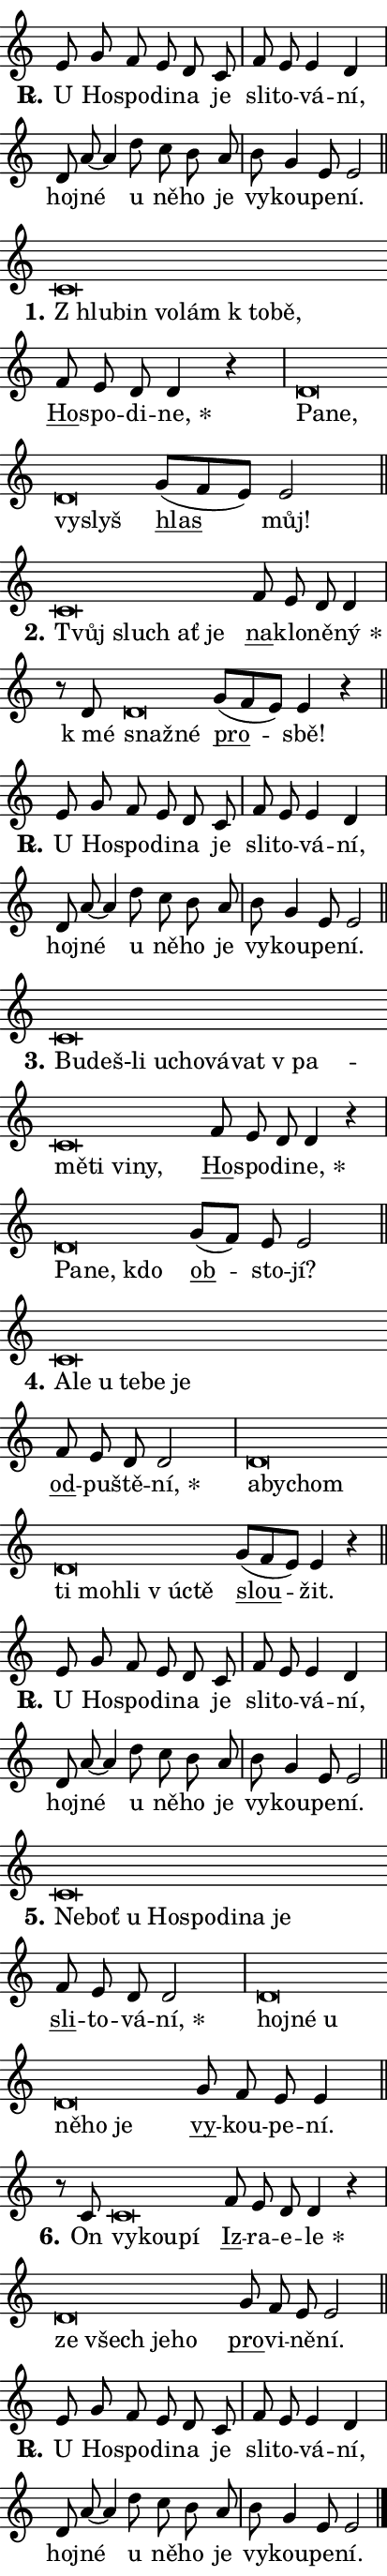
\version "2.24.0"
\header { tagline = "" }
\paper {
  indent = 0\cm
  top-margin = 0\cm
  right-margin = 0\cm
  bottom-margin = 0\cm
  left-margin = 0\cm
  paper-width = 7\cm
  page-breaking = #ly:one-page-breaking
  system-system-spacing.basic-distance = #11
  score-system-spacing.basic-distance = #11
  ragged-last = ##f
}


%% Author: Thomas Morley
%% https://lists.gnu.org/archive/html/lilypond-user/2020-05/msg00002.html
#(define (line-position grob)
"Returns position of @var[grob} in current system:
   @code{'start}, if at first time-step
   @code{'end}, if at last time-step
   @code{'middle} otherwise
"
  (let* ((col (ly:item-get-column grob))
         (ln (ly:grob-object col 'left-neighbor))
         (rn (ly:grob-object col 'right-neighbor))
         (col-to-check-left (if (ly:grob? ln) ln col))
         (col-to-check-right (if (ly:grob? rn) rn col))
         (break-dir-left
           (and
             (ly:grob-property col-to-check-left 'non-musical #f)
             (ly:item-break-dir col-to-check-left)))
         (break-dir-right
           (and
             (ly:grob-property col-to-check-right 'non-musical #f)
             (ly:item-break-dir col-to-check-right))))
        (cond ((eqv? 1 break-dir-left) 'start)
              ((eqv? -1 break-dir-right) 'end)
              (else 'middle))))

#(define (tranparent-at-line-position vctor)
  (lambda (grob)
  "Relying on @code{line-position} select the relevant enry from @var{vctor}.
Used to determine transparency,"
    (case (line-position grob)
      ((end) (not (vector-ref vctor 0)))
      ((middle) (not (vector-ref vctor 1)))
      ((start) (not (vector-ref vctor 2))))))

noteHeadBreakVisibility =
#(define-music-function (break-visibility)(vector?)
"Makes @code{NoteHead}s transparent relying on @var{break-visibility}"
#{
  \override NoteHead.transparent =
    #(tranparent-at-line-position break-visibility)
#})

#(define delete-ledgers-for-transparent-note-heads
  (lambda (grob)
    "Reads whether a @code{NoteHead} is transparent.
If so this @code{NoteHead} is removed from @code{'note-heads} from
@var{grob}, which is supposed to be @code{LedgerLineSpanner}.
As a result ledgers are not printed for this @code{NoteHead}"
    (let* ((nhds-array (ly:grob-object grob 'note-heads))
           (nhds-list
             (if (ly:grob-array? nhds-array)
                 (ly:grob-array->list nhds-array)
                 '()))
           ;; Relies on the transparent-property being done before
           ;; Staff.LedgerLineSpanner.after-line-breaking is executed.
           ;; This is fragile ...
           (to-keep
             (remove
               (lambda (nhd)
                 (ly:grob-property nhd 'transparent #f))
               nhds-list)))
      ;; TODO find a better method to iterate over grob-arrays, similiar
      ;; to filter/remove etc for lists
      ;; For now rebuilt from scratch
      (set! (ly:grob-object grob 'note-heads)  '())
      (for-each
        (lambda (nhd)
          (ly:pointer-group-interface::add-grob grob 'note-heads nhd))
        to-keep))))

hideNotes = {
  \noteHeadBreakVisibility #begin-of-line-visible
}
unHideNotes = {
  \noteHeadBreakVisibility #all-visible
}

% work-around for resetting accidentals
% https://lilypond.org/doc/v2.23/Documentation/notation/displaying-rhythms#unmetered-music
cadenzaMeasure = {
  \cadenzaOff
  \partial 1024 s1024
  \cadenzaOn
}

#(define-markup-command (accent layout props text) (markup?)
  "Underline accented syllable"
  (interpret-markup layout props
    #{\markup \override #'(offset . 4.3) \underline { #text }#}))

responsum = \markup \concat {
  "R" \hspace #-1.05 \path #0.1 #'((moveto 0 0.07) (lineto 0.9 0.8)) \hspace #0.05 "."
}

\layout {
    \context {
        \Staff
        \remove "Time_signature_engraver"
        \override LedgerLineSpanner.after-line-breaking = #delete-ledgers-for-transparent-note-heads
    }
    \context {
        \Voice {
            \override NoteHead.output-attributes = #'((class . "notehead"))
            \override Hairpin.height = #0.55
        }
    }
    \context {
        \Lyrics {
            \override StanzaNumber.output-attributes = #'((class . "stanzanumber"))
            \override LyricSpace.minimum-distance = #0.9
            \override LyricText.font-name = #"TeX Gyre Schola"
            \override LyricText.font-size = 1
            \override StanzaNumber.font-name = #"TeX Gyre Schola Bold"
            \override StanzaNumber.font-size = 1
        }
    }
}

% magnetic-lyrics.ily
%
%   written by
%     Jean Abou Samra <jean@abou-samra.fr>
%     Werner Lemberg <wl@gnu.org>
%
%   adapted by
%     Jiri Hon <jiri.hon@gmail.com>
%
% Version 2022-Apr-15

% https://www.mail-archive.com/lilypond-user@gnu.org/msg149350.html

#(define (Left_hyphen_pointer_engraver context)
   "Collect syllable-hyphen-syllable occurrences in lyrics and store
them in properties.  This engraver only looks to the left.  For
example, if the lyrics input is @code{foo -- bar}, it does the
following.

@itemize @bullet
@item
Set the @code{text} property of the @code{LyricHyphen} grob between
@q{foo} and @q{bar} to @code{foo}.

@item
Set the @code{left-hyphen} property of the @code{LyricText} grob with
text @q{foo} to the @code{LyricHyphen} grob between @q{foo} and
@q{bar}.
@end itemize

Use this auxiliary engraver in combination with the
@code{lyric-@/text::@/apply-@/magnetic-@/offset!} hook."
   (let ((hyphen #f)
         (text #f))
     (make-engraver
      (acknowledgers
       ((lyric-syllable-interface engraver grob source-engraver)
        (set! text grob)))
      (end-acknowledgers
       ((lyric-hyphen-interface engraver grob source-engraver)
        ;(when (not (grob::has-interface grob 'lyric-space-interface))
          (set! hyphen grob)));)
      ((stop-translation-timestep engraver)
       (when (and text hyphen)
         (ly:grob-set-object! text 'left-hyphen hyphen))
       (set! text #f)
       (set! hyphen #f)))))

#(define (lyric-text::apply-magnetic-offset! grob)
   "If the space between two syllables is less than the value in
property @code{LyricText@/.details@/.squash-threshold}, move the right
syllable to the left so that it gets concatenated with the left
syllable.

Use this function as a hook for
@code{LyricText@/.after-@/line-@/breaking} if the
@code{Left_@/hyphen_@/pointer_@/engraver} is active."
   (let ((hyphen (ly:grob-object grob 'left-hyphen #f)))
     (when hyphen
       (let ((left-text (ly:spanner-bound hyphen LEFT)))
         (when (grob::has-interface left-text 'lyric-syllable-interface)
           (let* ((common (ly:grob-common-refpoint grob left-text X))
                  (this-x-ext (ly:grob-extent grob common X))
                  (left-x-ext
                   (begin
                     ;; Trigger magnetism for left-text.
                     (ly:grob-property left-text 'after-line-breaking)
                     (ly:grob-extent left-text common X)))
                  ;; `delta` is the gap width between two syllables.
                  (delta (- (interval-start this-x-ext)
                            (interval-end left-x-ext)))
                  (details (ly:grob-property grob 'details))
                  (threshold (assoc-get 'squash-threshold details 0.2)))
             (when (< delta threshold)
               (let* (;; We have to manipulate the input text so that
                      ;; ligatures crossing syllable boundaries are not
                      ;; disabled.  For languages based on the Latin
                      ;; script this is essentially a beautification.
                      ;; However, for non-Western scripts it can be a
                      ;; necessity.
                      (lt (ly:grob-property left-text 'text))
                      (rt (ly:grob-property grob 'text))
                      (is-space (grob::has-interface hyphen 'lyric-space-interface))
                      (space (if is-space " " ""))
                      (space-markup (grob-interpret-markup grob " "))
                      (space-size (interval-length (ly:stencil-extent space-markup X)))
                      (extra-delta (if is-space space-size 0))
                      ;; Append new syllable.
                      (ltrt-space (if (and (string? lt) (string? rt))
                                (string-append lt space rt)
                                (make-concat-markup (list lt space rt))))
                      ;; Right-align `ltrt` to the right side.
                      (ltrt-space-markup (grob-interpret-markup
                               grob
                               (make-translate-markup
                                (cons (interval-length this-x-ext) 0)
                                (make-right-align-markup ltrt-space)))))
                 (begin
                   ;; Don't print `left-text`.
                   (ly:grob-set-property! left-text 'stencil #f)
                   ;; Set text and stencil (which holds all collected
                   ;; syllables so far) and shift it to the left.
                   (ly:grob-set-property! grob 'text ltrt-space)
                   (ly:grob-set-property! grob 'stencil ltrt-space-markup)
                   (ly:grob-translate-axis! grob (- (- delta extra-delta)) X))))))))))


#(define (lyric-hyphen::displace-bounds-first grob)
   ;; Make very sure this callback isn't triggered too early.
   (let ((left (ly:spanner-bound grob LEFT))
         (right (ly:spanner-bound grob RIGHT)))
     (ly:grob-property left 'after-line-breaking)
     (ly:grob-property right 'after-line-breaking)
     (ly:lyric-hyphen::print grob)))

squashThreshold = #0.4

\layout {
  \context {
    \Lyrics
    \consists #Left_hyphen_pointer_engraver
    \override LyricText.after-line-breaking =
      #lyric-text::apply-magnetic-offset!
    \override LyricHyphen.stencil = #lyric-hyphen::displace-bounds-first
    \override LyricText.details.squash-threshold = \squashThreshold
    \override LyricHyphen.minimum-distance = 0
    \override LyricHyphen.minimum-length = \squashThreshold
  }
}

squash = \override LyricText.details.squash-threshold = 9999
unSquash = \override LyricText.details.squash-threshold = \squashThreshold

left = \override LyricText.self-alignment-X = #LEFT
unLeft = \revert LyricText.self-alignment-X

starOffset = #(lambda (grob) 
                (let ((x_offset (ly:self-alignment-interface::aligned-on-x-parent grob)))
                  (if (= x_offset 0) 0 (+ x_offset 1.2))))

star = #(define-music-function (syllable)(string?)
"Append star separator at the end of a syllable"
#{
  \once \override LyricText.X-offset = #starOffset
  \lyricmode { \markup {
    #syllable
    \override #'((font-name . "TeX Gyre Schola Bold")) \hspace #0.2 \lower #0.65 \larger "*"
  } }
#})

starAccent = #(define-music-function (syllable)(string?)
"Append star separator at the end of a syllable and make accent"
#{
  \once \override LyricText.X-offset = #starOffset
  \lyricmode { \markup {
    \accent #syllable
    \override #'((font-name . "TeX Gyre Schola Bold")) \hspace #0.2 \lower #0.65 \larger "*"
  } }
#})

breath = #(define-music-function (syllable)(string?)
"Append breathing indicator at the end of a syllable"
#{
  \lyricmode { \markup { #syllable "+" } }
#})

optionalBreath = #(define-music-function (syllable)(string?)
"Append optional breathing indicator at the end of a syllable"
#{
  \lyricmode { \markup { #syllable "(+)" } }
#})


\score {
    <<
        \new Voice = "melody" { \cadenzaOn \key c \major \relative { e'8 g f e d c \cadenzaMeasure \bar "|" f e e4 d \cadenzaMeasure \bar "|" d8 a'8~ a4 \bar "" d8 c b a \cadenzaMeasure \bar "|" b g4 e8 e2 \cadenzaMeasure \bar "||" \break } }
        \new Lyrics \lyricsto "melody" { \lyricmode { \set stanza = \responsum
U Ho -- spo -- di -- na je sli -- to -- vá -- ní, hoj -- né u ně -- ho je vy -- kou -- pe -- ní. } }
    >>
    \layout {}
}

\score {
    <<
        \new Voice = "melody" { \cadenzaOn \key c \major \relative { c'\breve*1/16 \hideNotes \breve*1/16 \bar "" \breve*1/16 \bar "" \breve*1/16 \bar "" \breve*1/16 \breve*1/16 \bar "" \unHideNotes \bar "" f8 e d d4 r \cadenzaMeasure \bar "|" d\breve*1/16 \hideNotes \breve*1/16 \bar "" \breve*1/16 \breve*1/16 \bar "" \unHideNotes \bar "" g8[( f e)] e2 \cadenzaMeasure \bar "||" \break } }
        \new Lyrics \lyricsto "melody" { \lyricmode { \set stanza = "1."
\left "Z hlu" -- \squash bin vo -- lám "k to" -- bě, \unLeft \unSquash \markup \accent Ho -- spo -- di -- \star ne, \left Pa -- \squash ne, vy -- slyš \unLeft \unSquash \markup \accent hlas můj! } }
    >>
    \layout {}
}

\score {
    <<
        \new Voice = "melody" { \cadenzaOn \key c \major \relative { c'\breve*1/16 \hideNotes \breve*1/16 \bar "" \breve*1/16 \breve*1/16 \bar "" \unHideNotes \bar "" f8 e d d4 \cadenzaMeasure \bar "|" r8 d8 d\breve*1/16 \hideNotes \breve*1/16 \bar "" \unHideNotes \bar "" g8[( f e)] e4 r \cadenzaMeasure \bar "||" \break } }
        \new Lyrics \lyricsto "melody" { \lyricmode { \set stanza = "2."
\left Tvůj \squash sluch ať je \unLeft \unSquash \markup \accent na -- klo -- ně -- \star ný "k mé" \left snaž -- \squash né \unLeft \unSquash \markup \accent pro -- sbě! } }
    >>
    \layout {}
}

\score {
    <<
        \new Voice = "melody" { \cadenzaOn \key c \major \relative { e'8 g f e d c \cadenzaMeasure \bar "|" f e e4 d \cadenzaMeasure \bar "|" d8 a'8~ a4 \bar "" d8 c b a \cadenzaMeasure \bar "|" b g4 e8 e2 \cadenzaMeasure \bar "||" \break } }
        \new Lyrics \lyricsto "melody" { \lyricmode { \set stanza = \responsum
U Ho -- spo -- di -- na je sli -- to -- vá -- ní, hoj -- né u ně -- ho je vy -- kou -- pe -- ní. } }
    >>
    \layout {}
}

\score {
    <<
        \new Voice = "melody" { \cadenzaOn \key c \major \relative { c'\breve*1/16 \hideNotes \breve*1/16 \bar "" \breve*1/16 \bar "" \breve*1/16 \bar "" \breve*1/16 \bar "" \breve*1/16 \bar "" \breve*1/16 \bar "" \breve*1/16 \bar "" \breve*1/16 \bar "" \breve*1/16 \breve*1/16 \bar "" \unHideNotes \bar "" f8 e d d4 r \cadenzaMeasure \bar "|" d\breve*1/16 \hideNotes \breve*1/16 \breve*1/16 \bar "" \unHideNotes \bar "" g8[( f)] e e2 \cadenzaMeasure \bar "||" \break } }
        \new Lyrics \lyricsto "melody" { \lyricmode { \set stanza = "3."
\left Bu -- \squash deš-li u -- cho -- vá -- vat "v pa" -- mě -- ti vi -- ny, \unLeft \unSquash \markup \accent Ho -- spo -- di -- \star ne, \left Pa -- \squash ne, kdo \unLeft \unSquash \markup \accent ob -- sto -- jí? } }
    >>
    \layout {}
}

\score {
    <<
        \new Voice = "melody" { \cadenzaOn \key c \major \relative { c'\breve*1/16 \hideNotes \breve*1/16 \bar "" \breve*1/16 \bar "" \breve*1/16 \bar "" \breve*1/16 \breve*1/16 \bar "" \unHideNotes \bar "" f8 e d d2 \cadenzaMeasure \bar "|" d\breve*1/16 \hideNotes \breve*1/16 \bar "" \breve*1/16 \bar "" \breve*1/16 \bar "" \breve*1/16 \bar "" \breve*1/16 \bar "" \breve*1/16 \breve*1/16 \bar "" \unHideNotes \bar "" g8[( f e)] e4 r \cadenzaMeasure \bar "||" \break } }
        \new Lyrics \lyricsto "melody" { \lyricmode { \set stanza = "4."
\left A -- \squash le u te -- be je \unLeft \unSquash \markup \accent od -- pu -- ště -- \star ní, \left a -- \squash by -- chom ti mo -- hli "v ú" -- ctě \unLeft \unSquash \markup \accent slou -- žit. } }
    >>
    \layout {}
}

\score {
    <<
        \new Voice = "melody" { \cadenzaOn \key c \major \relative { e'8 g f e d c \cadenzaMeasure \bar "|" f e e4 d \cadenzaMeasure \bar "|" d8 a'8~ a4 \bar "" d8 c b a \cadenzaMeasure \bar "|" b g4 e8 e2 \cadenzaMeasure \bar "||" \break } }
        \new Lyrics \lyricsto "melody" { \lyricmode { \set stanza = \responsum
U Ho -- spo -- di -- na je sli -- to -- vá -- ní, hoj -- né u ně -- ho je vy -- kou -- pe -- ní. } }
    >>
    \layout {}
}

\score {
    <<
        \new Voice = "melody" { \cadenzaOn \key c \major \relative { c'\breve*1/16 \hideNotes \breve*1/16 \bar "" \breve*1/16 \bar "" \breve*1/16 \bar "" \breve*1/16 \bar "" \breve*1/16 \bar "" \breve*1/16 \breve*1/16 \bar "" \unHideNotes \bar "" f8 e d d2 \cadenzaMeasure \bar "|" d\breve*1/16 \hideNotes \breve*1/16 \bar "" \breve*1/16 \bar "" \breve*1/16 \bar "" \breve*1/16 \breve*1/16 \bar "" \unHideNotes \bar "" g8 f e e4 \cadenzaMeasure \bar "||" \break } }
        \new Lyrics \lyricsto "melody" { \lyricmode { \set stanza = "5."
\left Ne -- \squash boť u Ho -- spo -- di -- na je \unLeft \unSquash \markup \accent sli -- to -- vá -- \star ní, \left hoj -- \squash né u ně -- ho je \unLeft \unSquash \markup \accent vy -- kou -- pe -- ní. } }
    >>
    \layout {}
}

\score {
    <<
        \new Voice = "melody" { \cadenzaOn \key c \major \relative { r8 c'8 c\breve*1/16 \hideNotes \breve*1/16 \breve*1/16 \bar "" \unHideNotes \bar "" f8 e d d4 r \cadenzaMeasure \bar "|" d\breve*1/16 \hideNotes \breve*1/16 \bar "" \breve*1/16 \breve*1/16 \bar "" \unHideNotes \bar "" g8 f e e2 \cadenzaMeasure \bar "||" \break } }
        \new Lyrics \lyricsto "melody" { \lyricmode { \set stanza = "6."
On \left vy -- \squash kou -- pí \unLeft \unSquash \markup \accent Iz -- ra -- e -- \star le \left ze \squash všech je -- ho \unLeft \unSquash \markup \accent pro -- vi -- ně -- ní. } }
    >>
    \layout {}
}

\score {
    <<
        \new Voice = "melody" { \cadenzaOn \key c \major \relative { e'8 g f e d c \cadenzaMeasure \bar "|" f e e4 d \cadenzaMeasure \bar "|" d8 a'8~ a4 \bar "" d8 c b a \cadenzaMeasure \bar "|" b g4 e8 e2 \cadenzaMeasure \bar "||" \break } \bar "|." }
        \new Lyrics \lyricsto "melody" { \lyricmode { \set stanza = \responsum
U Ho -- spo -- di -- na je sli -- to -- vá -- ní, hoj -- né u ně -- ho je vy -- kou -- pe -- ní. } }
    >>
    \layout {}
}
